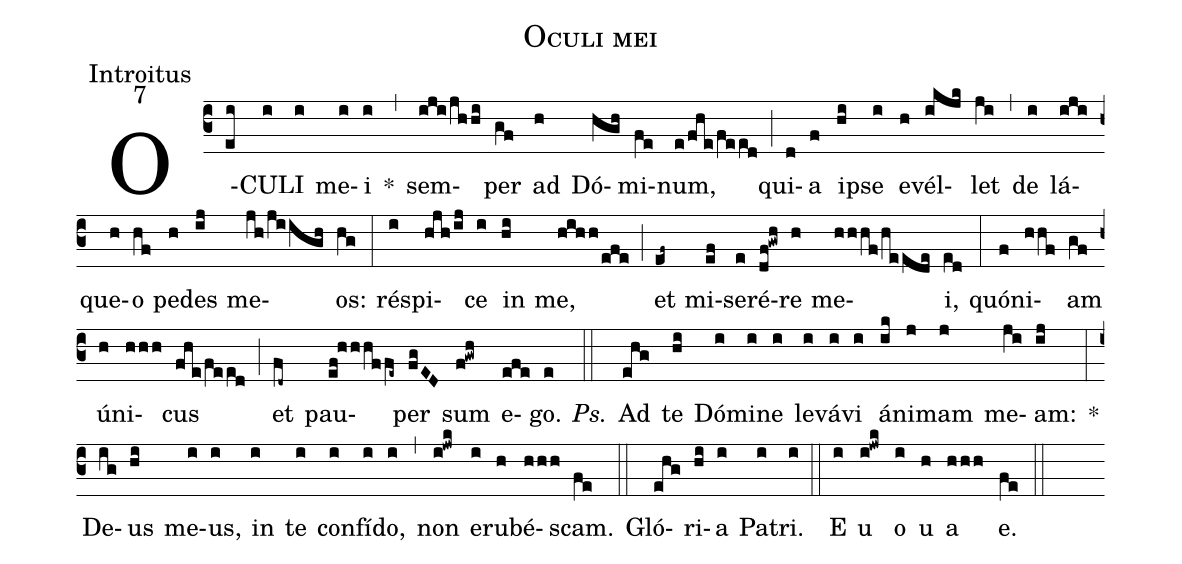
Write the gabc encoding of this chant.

name:Oculi mei;
office-part:Introitus;
mode:7;
%%
(c3) O(ei)CU(i)LI(i) me(i)i(i) *(,) sem(iji/jhhi)per(gf) ad(h) Dó(hgh)mi(fe)num,(e/fhe/feed) (;) qui(d)a(f) i(hi)pse(i) e(h)vél(ikjk)let(ji) (,) de(i) lá(iji)que(h)o(hf) pe(h)des(ij) me(jh/jiigh)os:(hg) (:) ré(i)spi(hjh/ij)ce(i) in(hi) me,(hihh/efe) (;) et(ef~) mi(ef)se(e)ré(df!gwh)re(h) me(hhhf/heede)i,(ed) (:) quó(f)ni(hhf)am(gf) ú(h)ni(hhh)cus(fhe/feed) (;) et(fd~) pau(ef!hhhffe~)per(fgED) sum(f!gwh) e(efe)go.(e) <i>Ps.</i>(::)  Ad(ehg) te(hi) Dó(i)mi(i)ne(i) le(i)vá(i)vi(i) á(ik)ni(j)mam(j) me(ji)am:(ij) *(:) De(ig)us(hi) me(i)us,(i) in(i) te(i) con(i)fí(i)do,(i) (,) non(i!jwk) e(i)ru(h)bé(hhh)scam.(fe) (::) Gló(ehg)ri(hi)a(i) Pa(i)tri.(i) (::) E(i) u(i!jwk) o(i) u(h) a(hhh) e.(fe) (::)
